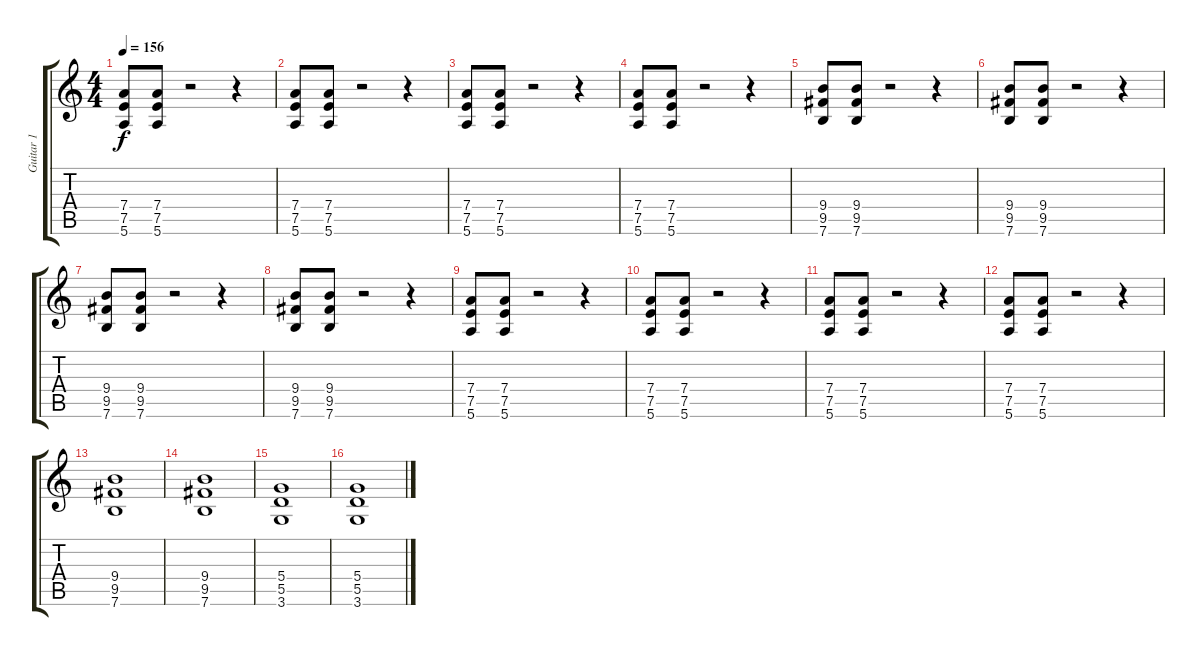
\track ("Guitar 1" "Guitar 1") {instrument overdrivenguitar}
\staff {score tabs}
\tuning (E4 B3 G3 D3 A2 E2) {hide}
\ts (4 4)
\tempo 156
\clef g2
\ks c
(7.4 7.5 5.6).8{dy f} (7.4 7.5 5.6).8 r.2 r.4 |
(7.4 7.5 5.6).8 (7.4 7.5 5.6).8 r.2 r.4 |
(7.4 7.5 5.6).8 (7.4 7.5 5.6).8 r.2 r.4 |
(7.4 7.5 5.6).8 (7.4 7.5 5.6).8 r.2 r.4 |
(9.4 9.5 7.6).8 (9.4 9.5 7.6).8 r.2 r.4 |
(9.4 9.5 7.6).8 (9.4 9.5 7.6).8 r.2 r.4 |
(9.4 9.5 7.6).8 (9.4 9.5 7.6).8 r.2 r.4 |
(9.4 9.5 7.6).8 (9.4 9.5 7.6).8 r.2 r.4 |
(7.4 7.5 5.6).8 (7.4 7.5 5.6).8 r.2 r.4 |
(7.4 7.5 5.6).8 (7.4 7.5 5.6).8 r.2 r.4 |
(7.4 7.5 5.6).8 (7.4 7.5 5.6).8 r.2 r.4 |
(7.4 7.5 5.6).8 (7.4 7.5 5.6).8 r.2 r.4 |
(9.4 9.5 7.6).1 |
(9.4 9.5 7.6).1 |
(5.4 5.5 3.6).1 |
(5.4 5.5 3.6).1
